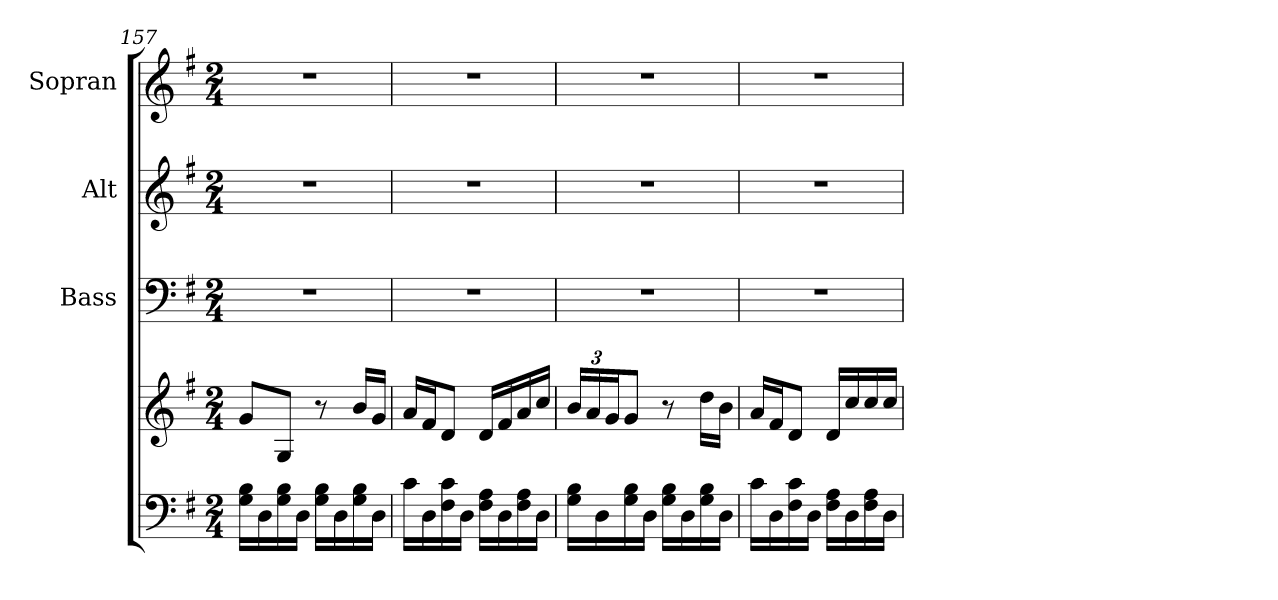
**kern	**kern	**kern	**kern	**kern
*part4	*part4	*part3	*part2	*part1
*staff5	*staff4	*staff3	*staff2	*staff1
*	*	*I"Bass	*I"Alt	*I"Sopran
*	*	*I'B.	*I'A.	*I'S.
*clefF4	*clefG2	*clefF4	*clefG2	*clefG2
*k[f#]	*k[f#]	*k[f#]	*k[f#]	*k[f#]
*G:	*G:	*G:	*G:	*G:
*M2/4	*M2/4	*M2/4	*M2/4	*M2/4
=157	=157	=157	=157	=157
16G\ 16B\LL	8g/L	2r	2r	2r
16D\	.	.	.	.
16G\ 16B\	8G/J	.	.	.
16D\JJ	.	.	.	.
16G\ 16B\LL	8r	.	.	.
16D\	.	.	.	.
16G\ 16B\	16b/LL	.	.	.
16D\JJ	16g/JJ	.	.	.
!!LO:PB:g=z
=158	=158	=158	=158	=158
16c\LL	16a/LL	2r	2r	2r
16D\	16f#/J	.	.	.
16F#\ 16c\	8d/J	.	.	.
16D\JJ	.	.	.	.
16F#\ 16A\LL	16d/LL	.	.	.
16D\	16f#/	.	.	.
16F#\ 16A\	16a/	.	.	.
16D\JJ	16cc/JJ	.	.	.
=159	=159	=159	=159	=159
16G\ 16B\LL	24b/LL	2r	2r	2r
.	24a/	.	.	.
16D\	.	.	.	.
.	24g/J	.	.	.
16G\ 16B\	8g/J	.	.	.
16D\JJ	.	.	.	.
16G\ 16B\LL	8r	.	.	.
16D\	.	.	.	.
16G\ 16B\	16dd\LL	.	.	.
16D\JJ	16b\JJ	.	.	.
=160	=160	=160	=160	=160
16c\LL	16a/LL	2r	2r	2r
16D\	16f#/J	.	.	.
16F#\ 16c\	8d/J	.	.	.
16D\JJ	.	.	.	.
16F#\ 16A\LL	16d/LL	.	.	.
16D\	16cc/	.	.	.
16F#\ 16A\	16cc/	.	.	.
16D\JJ	16cc/JJ	.	.	.
=	=	=	=	=
*-	*-	*-	*-	*-
